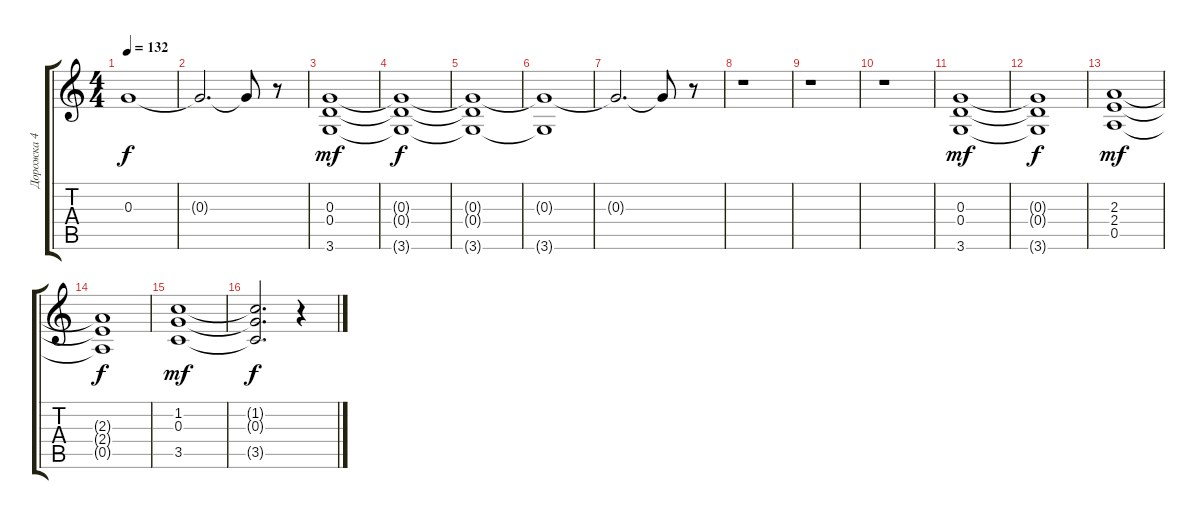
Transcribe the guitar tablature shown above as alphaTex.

\track ("Дорожка 4" "Дорожка 4") {instrument overdrivenguitar}
\staff {score tabs}
\tuning (E4 B3 G3 D3 A2 E2) {hide}
\ts (4 4)
\tempo 132
\clef g2
\ks c
0.3{t}.1{dy f} |
0.3{t}.2{d} 0.3{t}.8 r.8 |
(0.3 0.4 3.6).1{dy mf} |
(0.3{t} 0.4{t} 3.6{t}).1{dy f} |
(0.3{t} 0.4{t} 3.6{t}).1 |
(0.3{t} 3.6{t}).1 |
0.3{t}.2{d} 0.3{t}.8 r.8 |
r.1 |
r.1 |
r.1 |
(0.3 0.4 3.6).1{dy mf} |
(0.3{t} 0.4{t} 3.6{t}).1{dy f} |
(2.3 2.4 0.5).1{dy mf} |
(2.3{t} 2.4{t} 0.5{t}).1{dy f} |
(1.2 0.3 3.5).1{dy mf} |
(1.2{t} 0.3{t} 3.5{t}).2{d dy f} r.4
